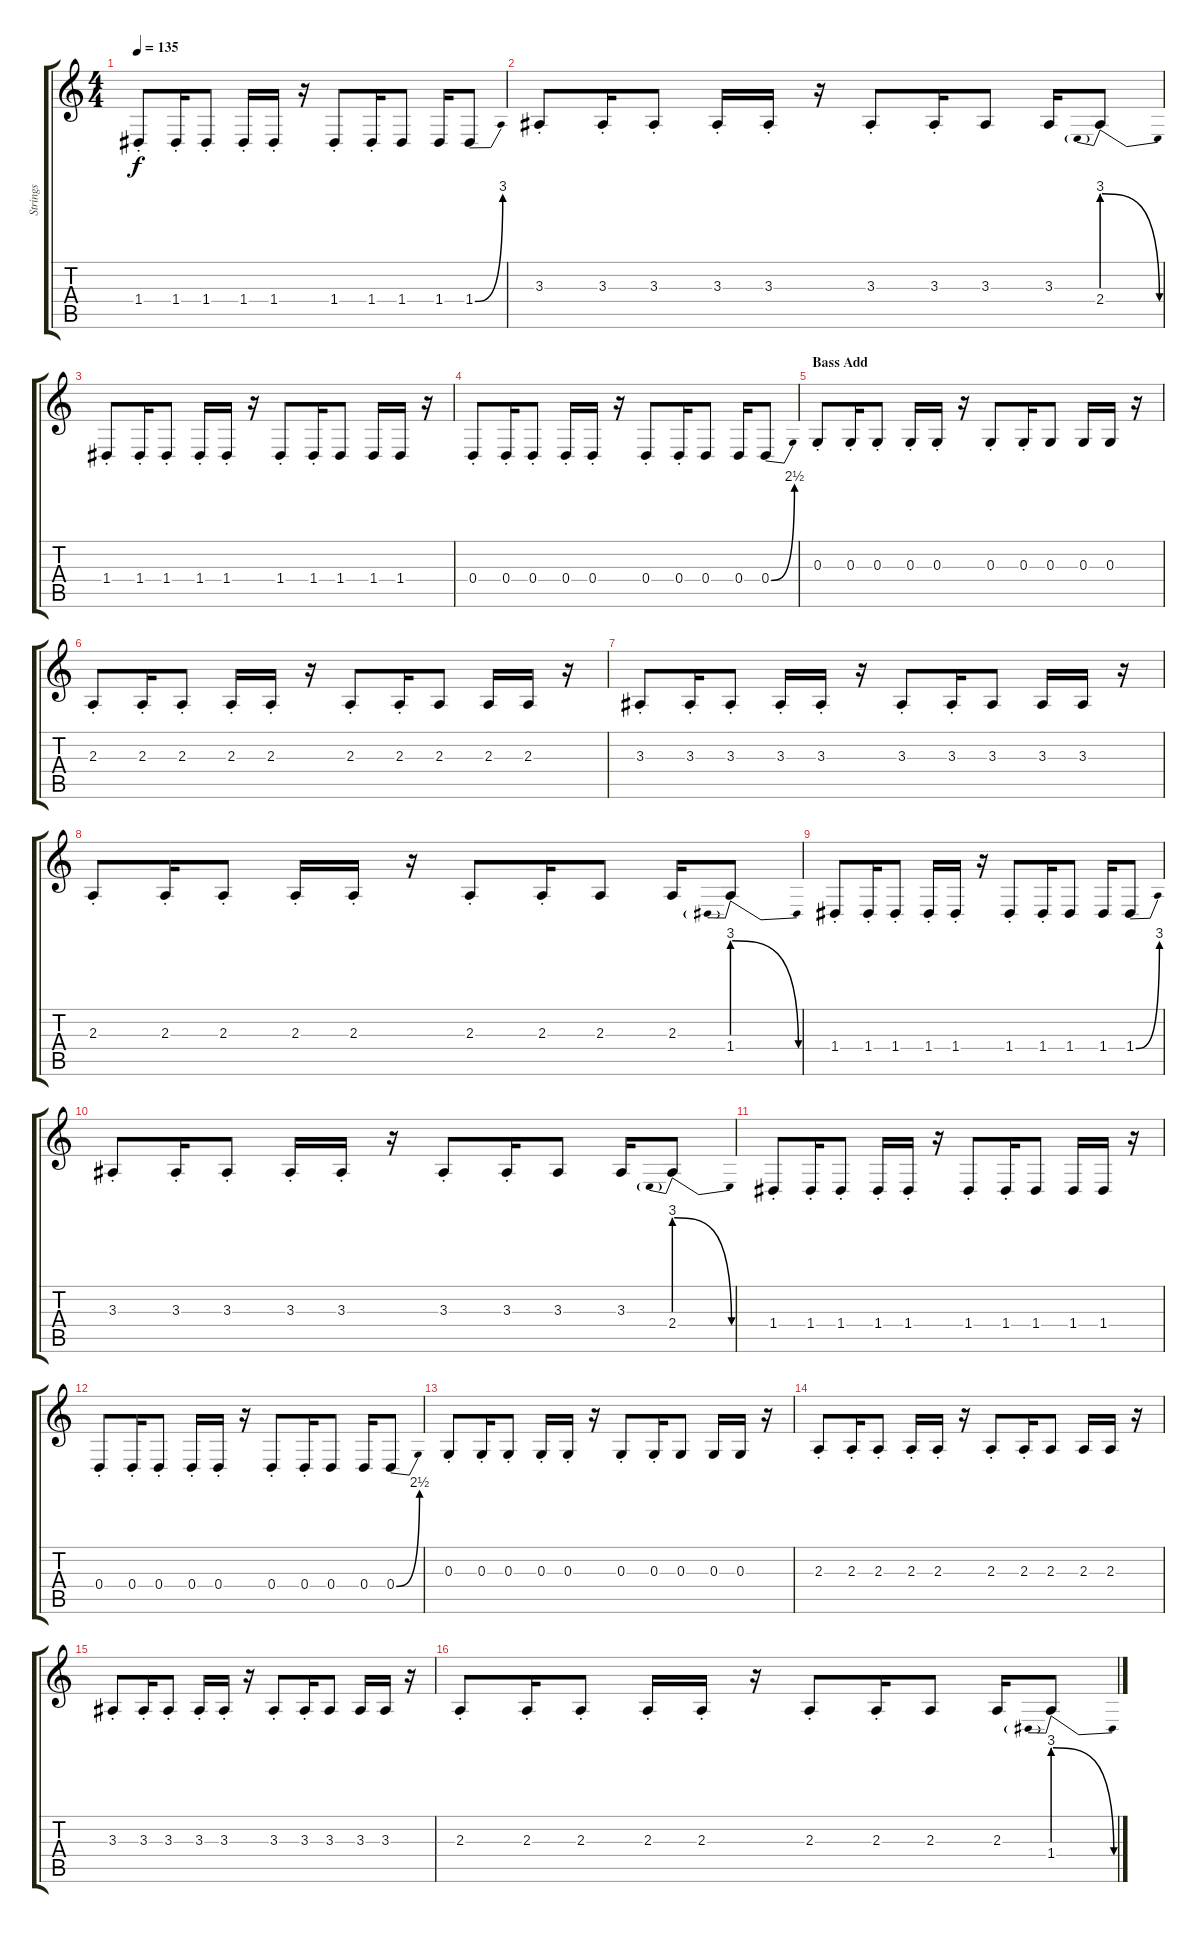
\track ("Strings" "Strings") {instrument pad3polysynth}
\staff {score tabs}
\tuning (E4 B3 G3 D3 A2 E2) {hide}
\ts (4 4)
\tempo 135
\clef g2
\ks c
1.4{st}.8{dy f} 1.4{st}.16 1.4{st}.8 1.4{st}.16 1.4{st}.16 r.16 1.4{st}.8 1.4{st}.16 1.4.8 1.4.16 1.4{be (bend 0 0 60 12)}.8 |
3.3{st}.8 3.3{st}.16 3.3{st}.8 3.3{st}.16 3.3{st}.16 r.16 3.3{st}.8 3.3{st}.16 3.3.8 3.3.16 2.4{be (prebendrelease 0 12 60 0)}.8 |
1.4{st}.8 1.4{st}.16 1.4{st}.8 1.4{st}.16 1.4{st}.16 r.16 1.4{st}.8 1.4{st}.16 1.4.8 1.4.16 1.4.16 r.16 |
0.4{st}.8 0.4{st}.16 0.4{st}.8 0.4{st}.16 0.4{st}.16 r.16 0.4{st}.8 0.4{st}.16 0.4.8 0.4.16 0.4{be (bend 0 0 60 10)}.8 |
\section ("" "Bass Add")
0.3{st}.8 0.3{st}.16 0.3{st}.8 0.3{st}.16 0.3{st}.16 r.16 0.3{st}.8 0.3{st}.16 0.3.8 0.3.16 0.3.16 r.16 |
2.3{st}.8 2.3{st}.16 2.3{st}.8 2.3{st}.16 2.3{st}.16 r.16 2.3{st}.8 2.3{st}.16 2.3.8 2.3.16 2.3.16 r.16 |
3.3{st}.8 3.3{st}.16 3.3{st}.8 3.3{st}.16 3.3{st}.16 r.16 3.3{st}.8 3.3{st}.16 3.3.8 3.3.16 3.3.16 r.16 |
2.3{st}.8 2.3{st}.16 2.3{st}.8 2.3{st}.16 2.3{st}.16 r.16 2.3{st}.8 2.3{st}.16 2.3.8 2.3.16 1.4{be (prebendrelease 0 12 60 0)}.8 |
1.4{st}.8 1.4{st}.16 1.4{st}.8 1.4{st}.16 1.4{st}.16 r.16 1.4{st}.8 1.4{st}.16 1.4.8 1.4.16 1.4{be (bend 0 0 60 12)}.8 |
3.3{st}.8 3.3{st}.16 3.3{st}.8 3.3{st}.16 3.3{st}.16 r.16 3.3{st}.8 3.3{st}.16 3.3.8 3.3.16 2.4{be (prebendrelease 0 12 60 0)}.8 |
1.4{st}.8 1.4{st}.16 1.4{st}.8 1.4{st}.16 1.4{st}.16 r.16 1.4{st}.8 1.4{st}.16 1.4.8 1.4.16 1.4.16 r.16 |
0.4{st}.8 0.4{st}.16 0.4{st}.8 0.4{st}.16 0.4{st}.16 r.16 0.4{st}.8 0.4{st}.16 0.4.8 0.4.16 0.4{be (bend 0 0 60 10)}.8 |
0.3{st}.8 0.3{st}.16 0.3{st}.8 0.3{st}.16 0.3{st}.16 r.16 0.3{st}.8 0.3{st}.16 0.3.8 0.3.16 0.3.16 r.16 |
2.3{st}.8 2.3{st}.16 2.3{st}.8 2.3{st}.16 2.3{st}.16 r.16 2.3{st}.8 2.3{st}.16 2.3.8 2.3.16 2.3.16 r.16 |
3.3{st}.8 3.3{st}.16 3.3{st}.8 3.3{st}.16 3.3{st}.16 r.16 3.3{st}.8 3.3{st}.16 3.3.8 3.3.16 3.3.16 r.16 |
2.3{st}.8 2.3{st}.16 2.3{st}.8 2.3{st}.16 2.3{st}.16 r.16 2.3{st}.8 2.3{st}.16 2.3.8 2.3.16 1.4{be (prebendrelease 0 12 60 0)}.8
